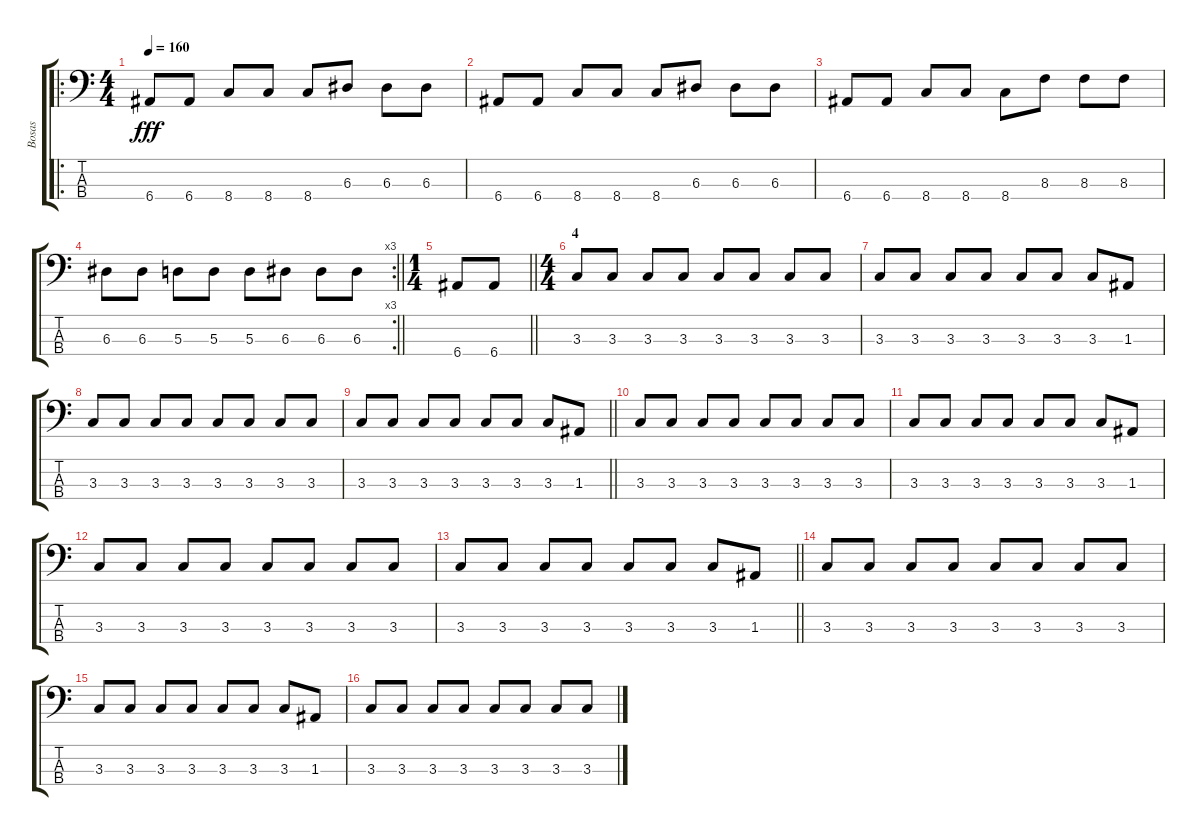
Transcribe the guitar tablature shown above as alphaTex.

\track ("Bosas" "Bosas") {instrument electricbassfinger}
\staff {score tabs}
\tuning (G2 D2 A1 E1) {hide}
\ro
\ts (4 4)
\tempo 160
\clef f4
\ks c
6.4.8{dy fff} 6.4.8 8.4.8 8.4.8 8.4.8 6.3.8 6.3.8 6.3.8 |
6.4.8 6.4.8 8.4.8 8.4.8 8.4.8 6.3.8 6.3.8 6.3.8 |
6.4.8 6.4.8 8.4.8 8.4.8 8.4.8 8.3.8 8.3.8 8.3.8 |
\rc 3
\barLineRight lightlight
6.3.8 6.3.8 5.3.8 5.3.8 5.3.8 6.3.8 6.3.8 6.3.8 |
\ts (1 4)
\barLineRight lightlight
6.4.8 6.4.8 |
\ts (4 4)
\section ("" "4")
3.3.8 3.3.8 3.3.8 3.3.8 3.3.8 3.3.8 3.3.8 3.3.8 |
3.3.8 3.3.8 3.3.8 3.3.8 3.3.8 3.3.8 3.3.8 1.3.8 |
3.3.8 3.3.8 3.3.8 3.3.8 3.3.8 3.3.8 3.3.8 3.3.8 |
\barLineRight lightlight
3.3.8 3.3.8 3.3.8 3.3.8 3.3.8 3.3.8 3.3.8 1.3.8 |
\section ("" "")
3.3.8 3.3.8 3.3.8 3.3.8 3.3.8 3.3.8 3.3.8 3.3.8 |
3.3.8 3.3.8 3.3.8 3.3.8 3.3.8 3.3.8 3.3.8 1.3.8 |
3.3.8 3.3.8 3.3.8 3.3.8 3.3.8 3.3.8 3.3.8 3.3.8 |
\barLineRight lightlight
3.3.8 3.3.8 3.3.8 3.3.8 3.3.8 3.3.8 3.3.8 1.3.8 |
\section ("" "")
3.3.8 3.3.8 3.3.8 3.3.8 3.3.8 3.3.8 3.3.8 3.3.8 |
3.3.8 3.3.8 3.3.8 3.3.8 3.3.8 3.3.8 3.3.8 1.3.8 |
3.3.8 3.3.8 3.3.8 3.3.8 3.3.8 3.3.8 3.3.8 3.3.8
